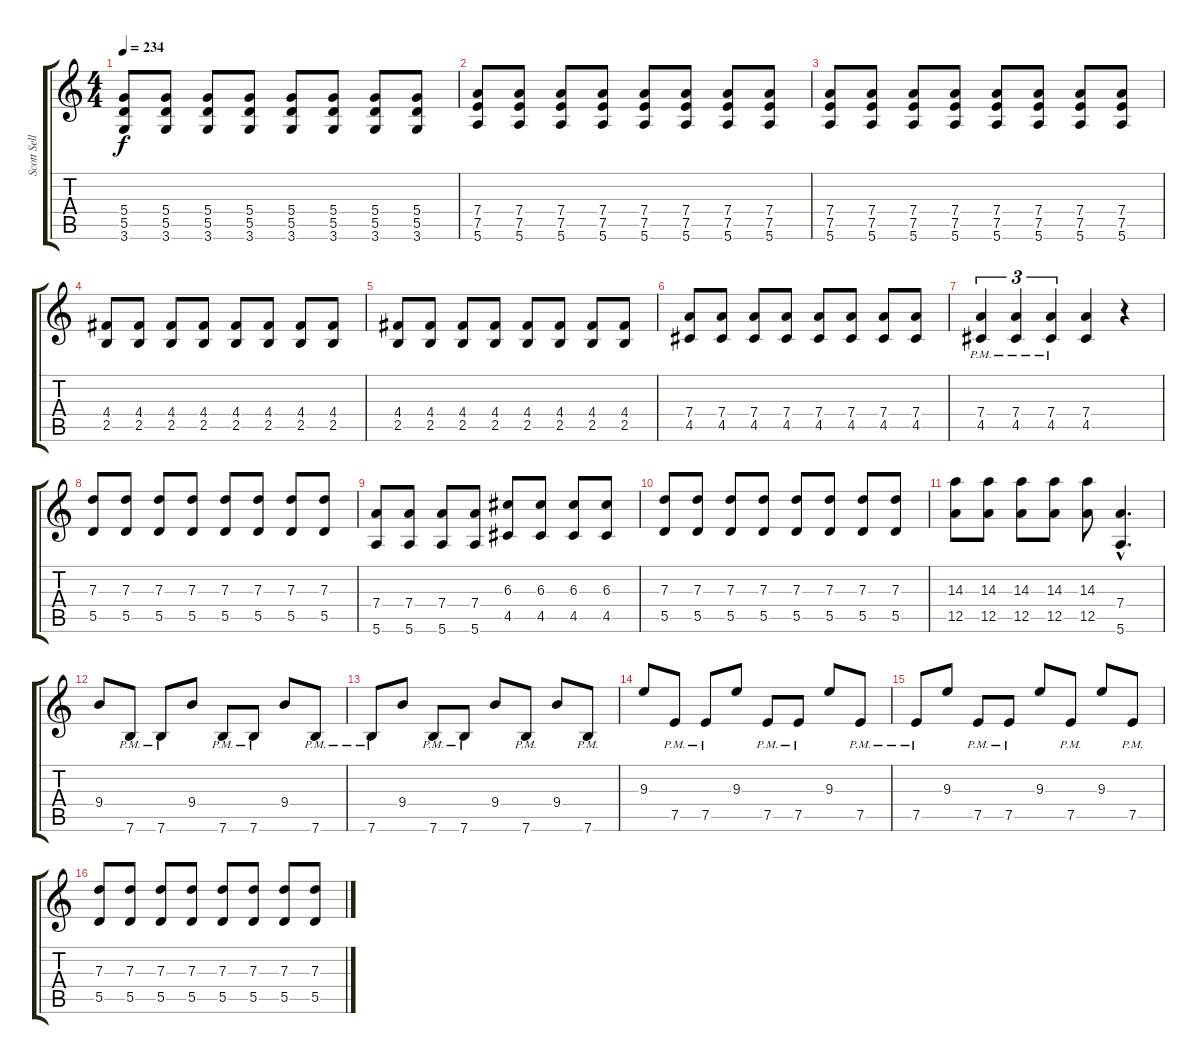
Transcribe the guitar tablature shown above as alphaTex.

\track ("Scott Sellers" "Scott Sell") {instrument distortionguitar}
\staff {score tabs}
\tuning (E4 B3 G3 D3 A2 E2) {hide}
\ts (4 4)
\tempo 234
\clef g2
\ks c
(5.4 5.5 3.6).8{dy f} (5.4 5.5 3.6).8 (5.4 5.5 3.6).8 (5.4 5.5 3.6).8 (5.4 5.5 3.6).8 (5.4 5.5 3.6).8 (5.4 5.5 3.6).8 (5.4 5.5 3.6).8 |
(7.4 7.5 5.6).8 (7.4 7.5 5.6).8 (7.4 7.5 5.6).8 (7.4 7.5 5.6).8 (7.4 7.5 5.6).8 (7.4 7.5 5.6).8 (7.4 7.5 5.6).8 (7.4 7.5 5.6).8 |
(7.4 7.5 5.6).8 (7.4 7.5 5.6).8 (7.4 7.5 5.6).8 (7.4 7.5 5.6).8 (7.4 7.5 5.6).8 (7.4 7.5 5.6).8 (7.4 7.5 5.6).8 (7.4 7.5 5.6).8 |
(4.4 2.5).8 (4.4 2.5).8 (4.4 2.5).8 (4.4 2.5).8 (4.4 2.5).8 (4.4 2.5).8 (4.4 2.5).8 (4.4 2.5).8 |
(4.4 2.5).8 (4.4 2.5).8 (4.4 2.5).8 (4.4 2.5).8 (4.4 2.5).8 (4.4 2.5).8 (4.4 2.5).8 (4.4 2.5).8 |
(7.4 4.5).8 (7.4 4.5).8 (7.4 4.5).8 (7.4 4.5).8 (7.4 4.5).8 (7.4 4.5).8 (7.4 4.5).8 (7.4 4.5).8 |
(7.4{pm} 4.5{pm}).4{tu (3 2)} (7.4{pm} 4.5{pm}).4{tu (3 2)} (7.4{pm} 4.5{pm}).4{tu (3 2)} (7.4 4.5).4 r.4 |
(7.3 5.5).8 (7.3 5.5).8 (7.3 5.5).8 (7.3 5.5).8 (7.3 5.5).8 (7.3 5.5).8 (7.3 5.5).8 (7.3 5.5).8 |
(7.4 5.6).8 (7.4 5.6).8 (7.4 5.6).8 (7.4 5.6).8 (6.3 4.5).8 (6.3 4.5).8 (6.3 4.5).8 (6.3 4.5).8 |
(7.3 5.5).8 (7.3 5.5).8 (7.3 5.5).8 (7.3 5.5).8 (7.3 5.5).8 (7.3 5.5).8 (7.3 5.5).8 (7.3 5.5).8 |
(14.3 12.5).8 (14.3 12.5).8 (14.3 12.5).8 (14.3 12.5).8 (14.3 12.5).8 (7.4{hac} 5.6{hac}).4{d} |
9.4.8 7.6{pm}.8 7.6{pm}.8 9.4.8 7.6{pm}.8 7.6{pm}.8 9.4.8 7.6{pm}.8 |
7.6{pm}.8 9.4.8 7.6{pm}.8 7.6{pm}.8 9.4.8 7.6{pm}.8 9.4.8 7.6{pm}.8 |
9.3.8 7.5{pm}.8 7.5{pm}.8 9.3.8 7.5{pm}.8 7.5{pm}.8 9.3.8 7.5{pm}.8 |
7.5{pm}.8 9.3.8 7.5{pm}.8 7.5{pm}.8 9.3.8 7.5{pm}.8 9.3.8 7.5{pm}.8 |
(7.3 5.5).8 (7.3 5.5).8 (7.3 5.5).8 (7.3 5.5).8 (7.3 5.5).8 (7.3 5.5).8 (7.3 5.5).8 (7.3 5.5).8
